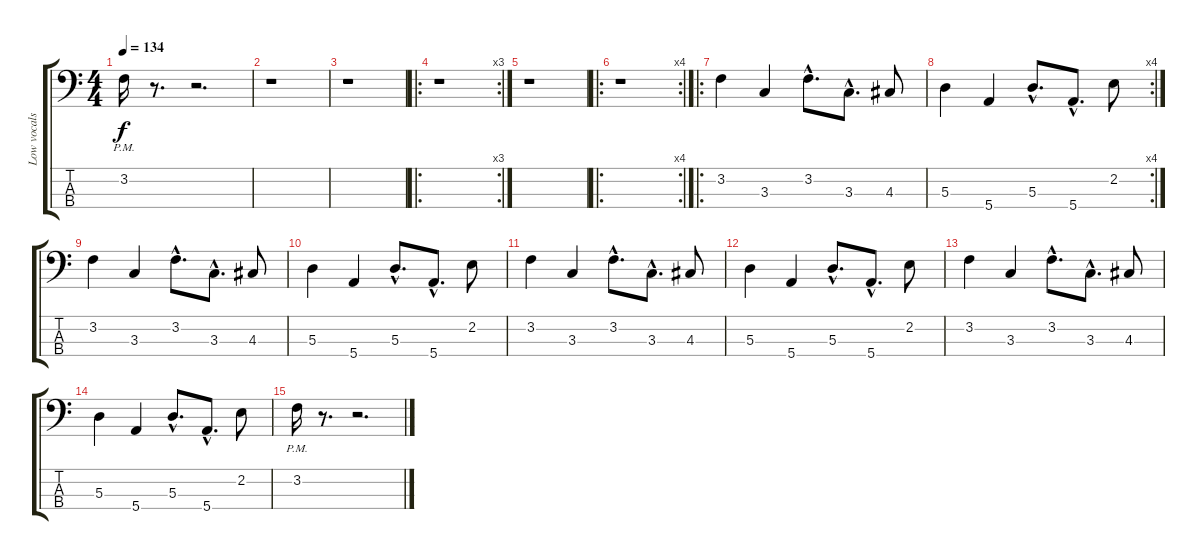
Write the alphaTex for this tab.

\track ("Low vocals" "Low vocals") {instrument electricbassfinger}
\staff {score tabs}
\tuning (G2 D2 A1 E1) {hide}
\ts (4 4)
\tempo 134
\clef f4
\ks c
3.2{pm}.16{dy f} r.8{d} r.2{d} |
r.1 |
r.1 |
\ro
\rc 3
r.1 |
r.1 |
\ro
\rc 4
r.1 |
\ro
3.2.4 3.3.4 3.2{hac}.8{d} 3.3{hac}.8{d} 4.3.8 |
\rc 4
5.3.4 5.4.4 5.3{hac}.8{d} 5.4{hac}.8{d} 2.2.8 |
3.2.4 3.3.4 3.2{hac}.8{d} 3.3{hac}.8{d} 4.3.8 |
5.3.4 5.4.4 5.3{hac}.8{d} 5.4{hac}.8{d} 2.2.8 |
3.2.4 3.3.4 3.2{hac}.8{d} 3.3{hac}.8{d} 4.3.8 |
5.3.4 5.4.4 5.3{hac}.8{d} 5.4{hac}.8{d} 2.2.8 |
3.2.4 3.3.4 3.2{hac}.8{d} 3.3{hac}.8{d} 4.3.8 |
5.3.4 5.4.4 5.3{hac}.8{d} 5.4{hac}.8{d} 2.2.8 |
3.2{pm}.16 r.8{d} r.2{d}
